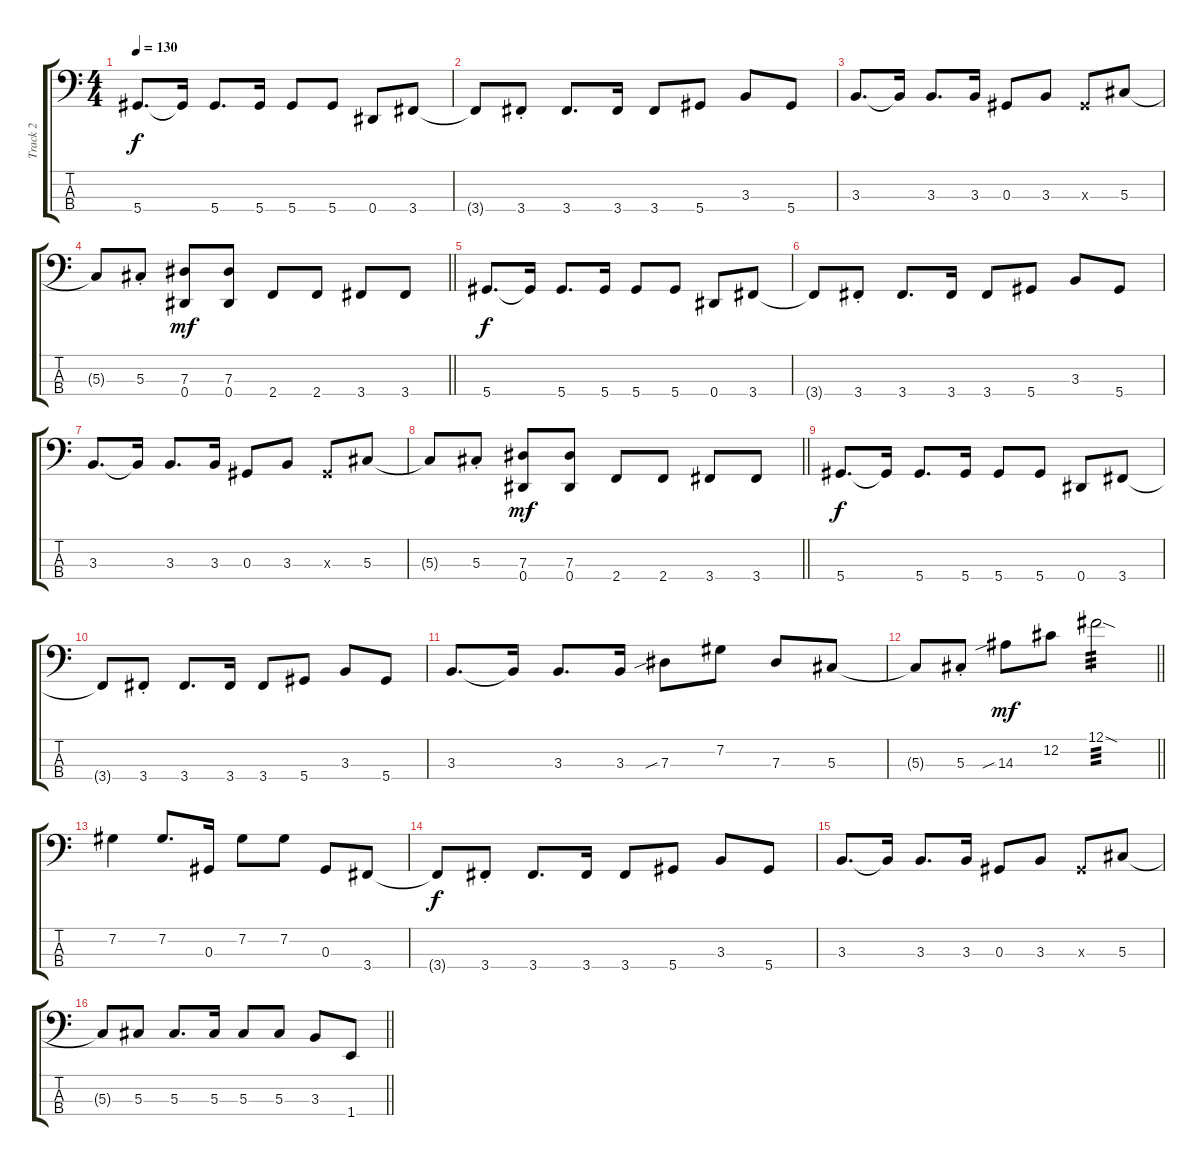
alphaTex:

\track ("Track 2" "Track 2") {instrument electricbassfinger}
\staff {score tabs}
\tuning (Gb2 Db2 Ab1 Eb1) {hide}
\ts (4 4)
\tempo 130
\clef f4
\ks c
5.4.8{d dy f} 5.4{t}.16 5.4.8{d} 5.4.16 5.4.8 5.4.8 0.4.8 3.4.8 |
3.4{t}.8 3.4{st}.8 3.4.8{d} 3.4.16 3.4.8 5.4.8 3.3.8 5.4.8 |
3.3.8{d} 3.3{t}.16 3.3.8{d} 3.3.16 0.3.8 3.3.8 0.3{x}.8 5.3.8 |
\barLineRight lightlight
5.3{t}.8 5.3{st}.8 (7.3 0.4).8{dy mf} (7.3 0.4).8 2.4.8 2.4.8 3.4.8 3.4.8 |
5.4.8{d dy f} 5.4{t}.16 5.4.8{d} 5.4.16 5.4.8 5.4.8 0.4.8 3.4.8 |
3.4{t}.8 3.4{st}.8 3.4.8{d} 3.4.16 3.4.8 5.4.8 3.3.8 5.4.8 |
3.3.8{d} 3.3{t}.16 3.3.8{d} 3.3.16 0.3.8 3.3.8 0.3{x}.8 5.3.8 |
\barLineRight lightlight
5.3{t}.8 5.3{st}.8 (7.3 0.4).8{dy mf} (7.3 0.4).8 2.4.8 2.4.8 3.4.8 3.4.8 |
5.4.8{d dy f} 5.4{t}.16 5.4.8{d} 5.4.16 5.4.8 5.4.8 0.4.8 3.4.8 |
3.4{t}.8 3.4{st}.8 3.4.8{d} 3.4.16 3.4.8 5.4.8 3.3.8 5.4.8 |
3.3.8{d} 3.3{t}.16 3.3.8{d} 3.3.16 7.3{sib}.8 7.2.8 7.3.8 5.3.8 |
\barLineRight lightlight
5.3{t}.8 5.3{st}.8 14.3{sib}.8{dy mf} 12.2.8 12.1{sod}.2{tp 3} |
7.2.4 7.2.8{d} 0.3.16 7.2.8 7.2.8 0.3.8 3.4.8 |
3.4{t}.8{dy f} 3.4{st}.8 3.4.8{d} 3.4.16 3.4.8 5.4.8 3.3.8 5.4.8 |
3.3.8{d} 3.3{t}.16 3.3.8{d} 3.3.16 0.3.8 3.3.8 0.3{x}.8 5.3.8 |
\barLineRight lightlight
5.3{t}.8 5.3.8 5.3.8{d} 5.3.16 5.3.8 5.3.8 3.3.8 1.4.8
